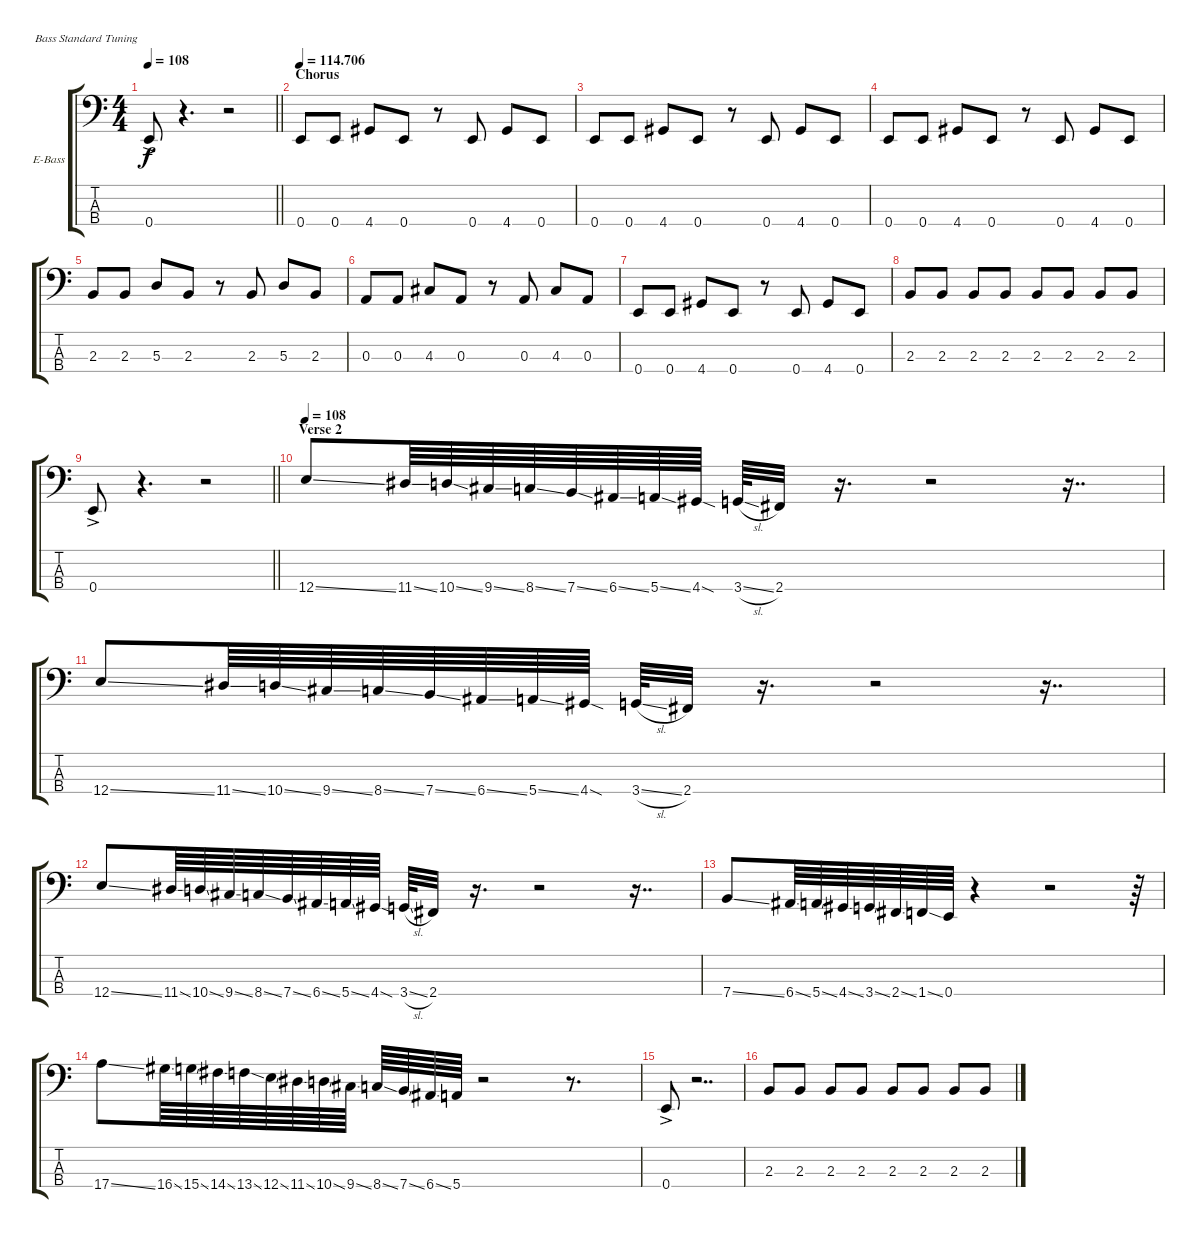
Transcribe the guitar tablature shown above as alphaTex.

\bracketExtendMode groupsimilarinstruments
\firstSystemTrackNameOrientation horizontal
\otherSystemsTrackNameOrientation horizontal
\track ("Mikey Way" "E-Bass") {instrument electricbassfinger}
\staff {score tabs}
\tuning (G2 D2 A1 E1)
\ts (4 4)
\tempo 108
\clef f4
\barLineRight lightlight
\ks c
0.4{ac}.8{dy f} r.4{d} r.2 |
\section ("" "Chorus")
\tempo
114.706 0.4.8 0.4.8 4.4.8 0.4.8 r.8 0.4.8 4.4.8 0.4.8 |
0.4.8 0.4.8 4.4.8 0.4.8 r.8 0.4.8 4.4.8 0.4.8 |
0.4.8 0.4.8 4.4.8 0.4.8 r.8 0.4.8 4.4.8 0.4.8 |
2.3.8 2.3.8 5.3.8 2.3.8 r.8 2.3.8 5.3.8 2.3.8 |
0.3.8 0.3.8 4.3.8 0.3.8 r.8 0.3.8 4.3.8 0.3.8 |
0.4.8 0.4.8 4.4.8 0.4.8 r.8 0.4.8 4.4.8 0.4.8 |
2.3.8 2.3.8 2.3.8 2.3.8 2.3.8 2.3.8 2.3.8 2.3.8 |
\barLineRight lightlight
0.4{ac}.8 r.4{d} r.2 |
\section ("" "Verse 2")
\tempo 108
12.4{ss}.8 11.4{ss}.64 10.4{ss}.64 9.4{ss}.64 8.4{ss}.64 7.4{ss}.64 6.4{ss}.64 5.4{ss}.64 4.4{sod}.64 3.4{sl}.64 2.4.32 r.16{d} r.2 r.16{dd} |
12.4{ss}.8 11.4{ss}.64 10.4{ss}.64 9.4{ss}.64 8.4{ss}.64 7.4{ss}.64 6.4{ss}.64 5.4{ss}.64 4.4{sod}.64 3.4{sl}.64 2.4.32 r.16{d} r.2 r.16{dd} |
12.4{ss}.8 11.4{ss}.64 10.4{ss}.64 9.4{ss}.64 8.4{ss}.64 7.4{ss}.64 6.4{ss}.64 5.4{ss}.64 4.4{sod}.64 3.4{sl}.64 2.4.32 r.16{d} r.2 r.16{dd} |
7.4{ss}.8 6.4{ss}.64 5.4{ss}.64 4.4{ss}.64 3.4{ss}.64 2.4{ss}.64 1.4{ss}.64 0.4.64 r.4 r.2 r.64 |
17.4{ss}.8 16.4{ss}.64 15.4{ss}.64 14.4{ss}.64 13.4{ss}.64 12.4{ss}.64 11.4{ss}.64 10.4{ss}.64 9.4{ss}.64 8.4{ss}.64 7.4{ss}.64 6.4{ss}.64 5.4.64 r.2 r.8{d} |
0.4{ac}.8 r.2{dd} |
2.3.8 2.3.8 2.3.8 2.3.8 2.3.8 2.3.8 2.3.8 2.3.8
